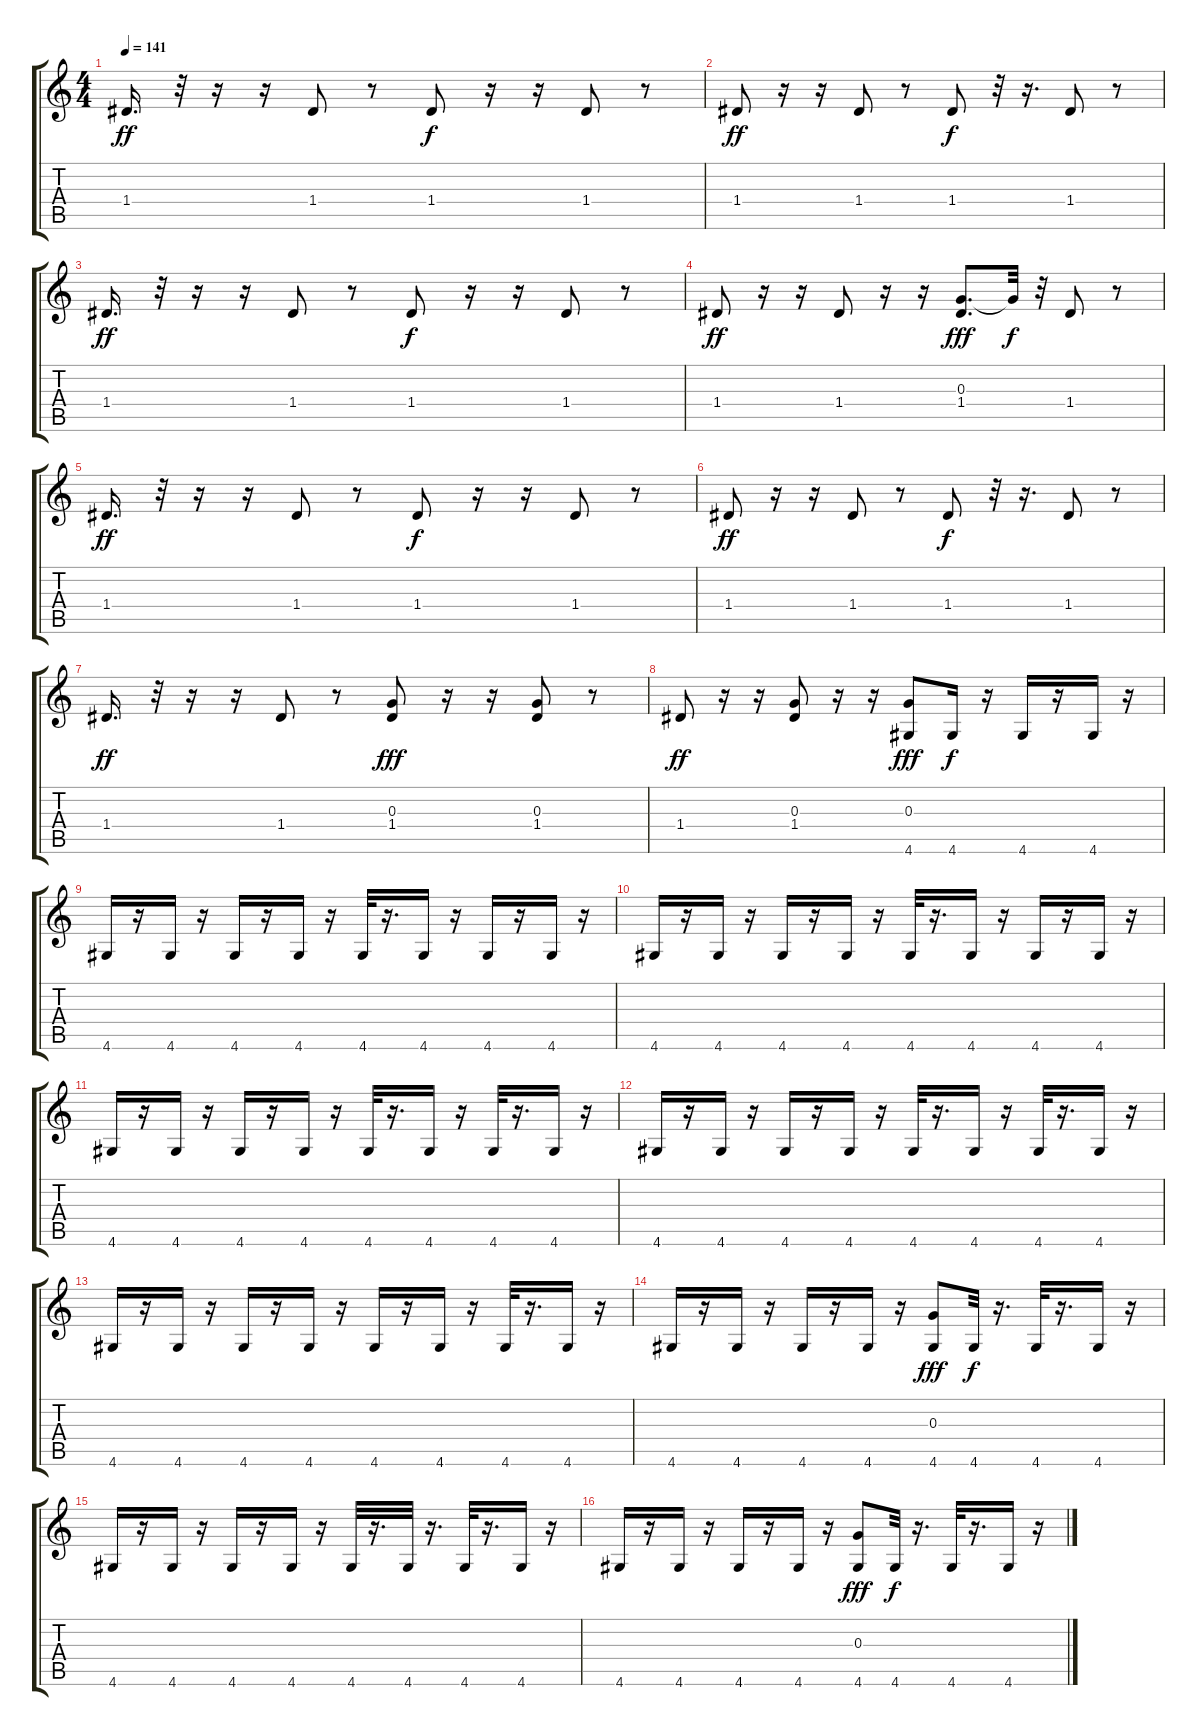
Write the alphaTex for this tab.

\track "" {instrument acousticguitarsteel}
\staff {score tabs}
\tuning (E4 B3 G3 D3 A2 E2) {hide}
\ts (4 4)
\tempo 141
\clef g2
\ks c
1.4.16{d dy ff} r.32 r.16 r.16 1.4.8 r.8 1.4.8{dy f} r.16 r.16 1.4.8 r.8 |
1.4.8{dy ff} r.16 r.16 1.4.8 r.8 1.4.8{dy f} r.32 r.16{d} 1.4.8 r.8 |
1.4.16{d dy ff} r.32 r.16 r.16 1.4.8 r.8 1.4.8{dy f} r.16 r.16 1.4.8 r.8 |
1.4.8{dy ff} r.16 r.16 1.4.8 r.16 r.16 (0.3 1.4).8{d dy fff} 0.3{t}.32{dy f} r.32 1.4.8 r.8 |
1.4.16{d dy ff} r.32 r.16 r.16 1.4.8 r.8 1.4.8{dy f} r.16 r.16 1.4.8 r.8 |
1.4.8{dy ff} r.16 r.16 1.4.8 r.8 1.4.8{dy f} r.32 r.16{d} 1.4.8 r.8 |
1.4.16{d dy ff} r.32 r.16 r.16 1.4.8 r.8 (0.3 1.4).8{dy fff} r.16 r.16 (0.3 1.4).8 r.8 |
1.4.8{dy ff} r.16 r.16 (0.3 1.4).8 r.16 r.16 (0.3 4.6).8{dy fff} 4.6.16{dy f} r.16 4.6.16 r.16 4.6.16 r.16 |
4.6.16 r.16 4.6.16 r.16 4.6.16 r.16 4.6.16 r.16 4.6.32 r.16{d} 4.6.16 r.16 4.6.16 r.16 4.6.16 r.16 |
4.6.16 r.16 4.6.16 r.16 4.6.16 r.16 4.6.16 r.16 4.6.32 r.16{d} 4.6.16 r.16 4.6.16 r.16 4.6.16 r.16 |
4.6.16 r.16 4.6.16 r.16 4.6.16 r.16 4.6.16 r.16 4.6.32 r.16{d} 4.6.16 r.16 4.6.32 r.16{d} 4.6.16 r.16 |
4.6.16 r.16 4.6.16 r.16 4.6.16 r.16 4.6.16 r.16 4.6.32 r.16{d} 4.6.16 r.16 4.6.32 r.16{d} 4.6.16 r.16 |
4.6.16 r.16 4.6.16 r.16 4.6.16 r.16 4.6.16 r.16 4.6.16 r.16 4.6.16 r.16 4.6.32 r.16{d} 4.6.16 r.16 |
4.6.16 r.16 4.6.16 r.16 4.6.16 r.16 4.6.16 r.16 (0.3 4.6).8{dy fff} 4.6.32{dy f} r.16{d} 4.6.32 r.16{d} 4.6.16 r.16 |
4.6.16 r.16 4.6.16 r.16 4.6.16 r.16 4.6.16 r.16 4.6.32 r.16{d} 4.6.32 r.16{d} 4.6.32 r.16{d} 4.6.16 r.16 |
4.6.16 r.16 4.6.16 r.16 4.6.16 r.16 4.6.16 r.16 (0.3 4.6).8{dy fff} 4.6.32{dy f} r.16{d} 4.6.32 r.16{d} 4.6.16 r.16
